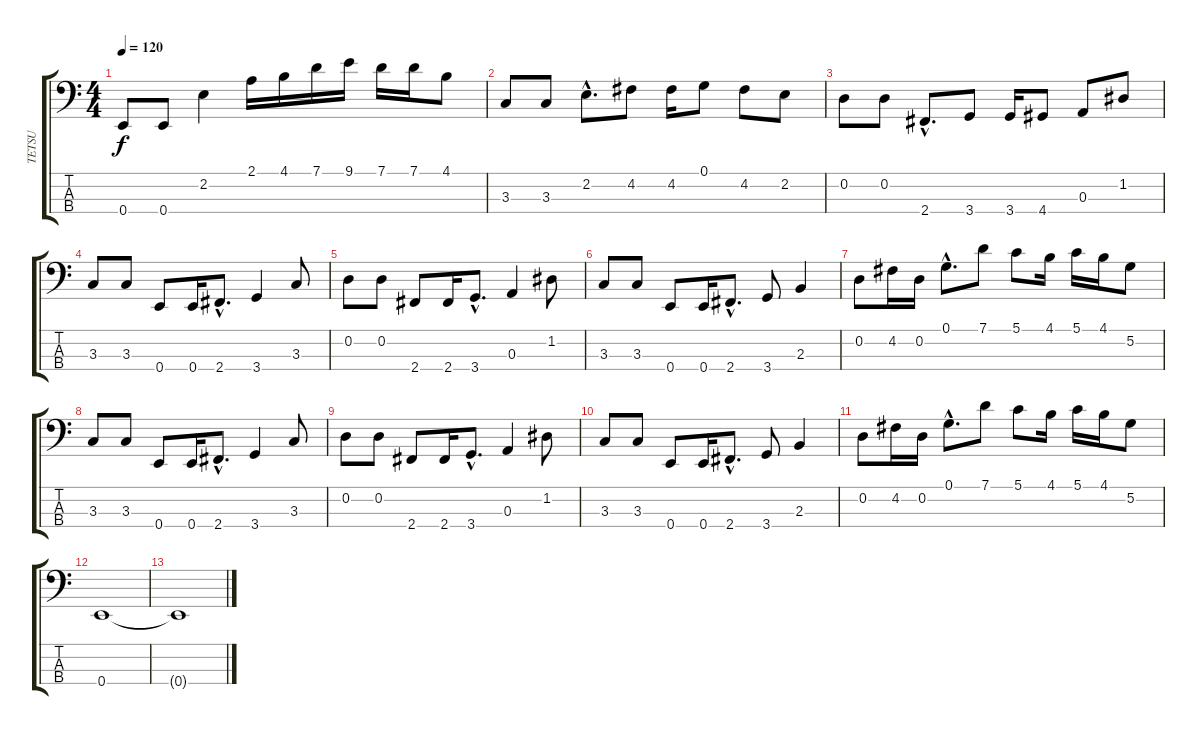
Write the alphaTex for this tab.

\track ("TETSU" "TETSU") {instrument electricbasspick}
\staff {score tabs}
\tuning (G2 D2 A1 E1) {hide}
\ts (4 4)
\tempo 120
\clef f4
\ks c
0.4.8{dy f} 0.4.8 2.2.4 2.1.16 4.1.16 7.1.16 9.1.16 7.1.16 7.1.16 4.1.8 |
3.3.8 3.3.8 2.2{hac}.8{d} 4.2.8 4.2.16 0.1.8 4.2.8 2.2.8 |
0.2.8 0.2.8 2.4{hac}.8{d} 3.4.8 3.4.16 4.4.8 0.3.8 1.2.8 |
3.3.8 3.3.8 0.4.8 0.4.16 2.4{hac}.8{d} 3.4.4 3.3.8 |
0.2.8 0.2.8 2.4.8 2.4.16 3.4{hac}.8{d} 0.3.4 1.2.8 |
3.3.8 3.3.8 0.4.8 0.4.16 2.4{hac}.8{d} 3.4.8 2.3.4 |
0.2.8 4.2.16 0.2.16 0.1{hac}.8{d} 7.1.8 5.1.8 4.1.16 5.1.16 4.1.16 5.2.8 |
3.3.8 3.3.8 0.4.8 0.4.16 2.4{hac}.8{d} 3.4.4 3.3.8 |
0.2.8 0.2.8 2.4.8 2.4.16 3.4{hac}.8{d} 0.3.4 1.2.8 |
3.3.8 3.3.8 0.4.8 0.4.16 2.4{hac}.8{d} 3.4.8 2.3.4 |
0.2.8 4.2.16 0.2.16 0.1{hac}.8{d} 7.1.8 5.1.8 4.1.16 5.1.16 4.1.16 5.2.8 |
0.4.1 |
0.4{t}.1
